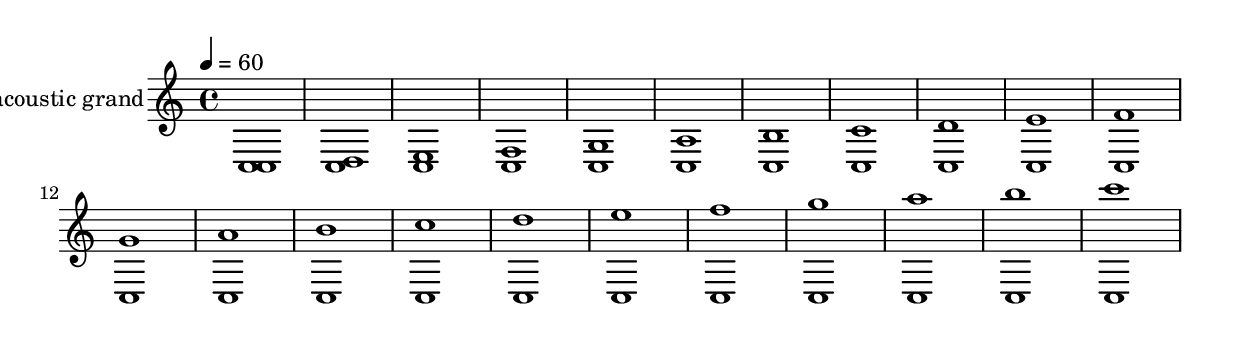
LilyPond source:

% For listening practice

\version "2.14.0"

blackdots = {
  \tempo 4=60
  <c c>1 <c d> <c e> <c f> <c g'> <c a'> <c b'> <c c'> <c d'> <c e'> <c f'> <c g''> <c a''> <c b''> <c c''> <c d''> <c e''> <c f''> <c g'''> <c a'''> <c b'''> <c c'''>
}

\score {
  \new Staff << \relative c {
    \set Staff.instrumentName = #"acoustic grand"
    \blackdots
  } >>
  \layout { }
}

\score {
  \new Staff << \relative c {
    \set Staff.midiInstrument = #"acoustic grand"
    \blackdots
  } >>
  \midi { }
}
